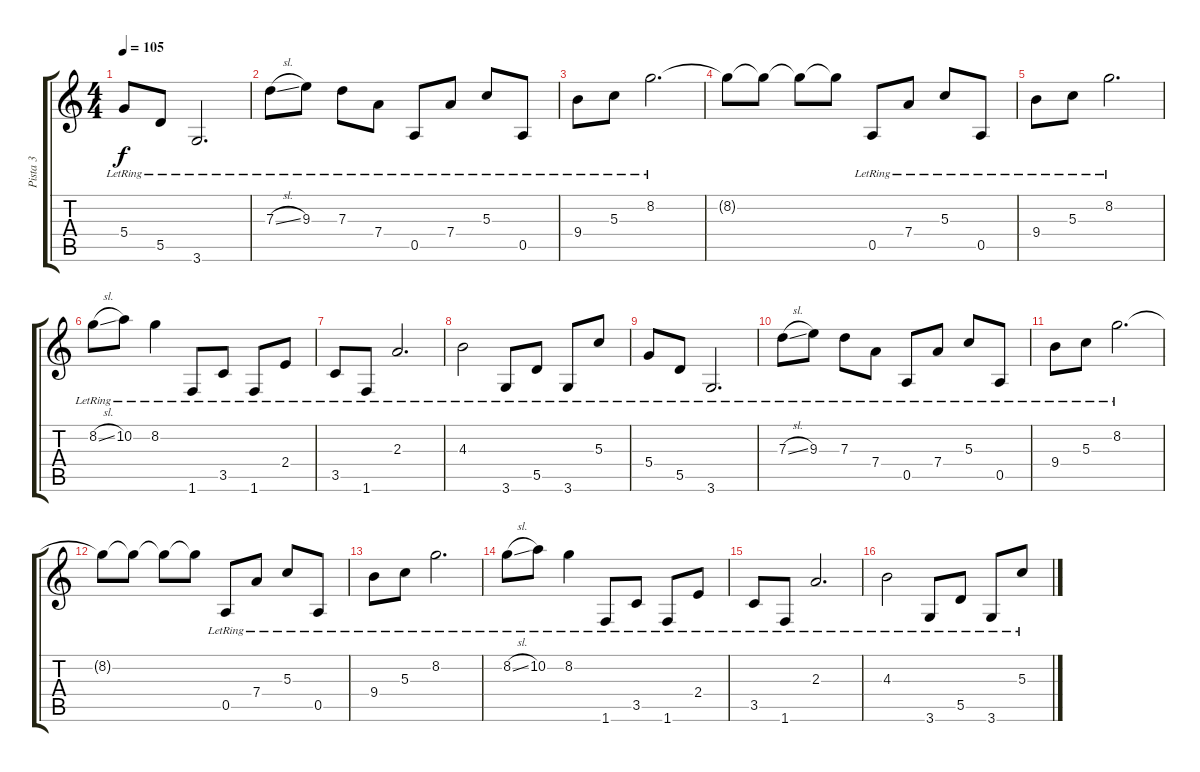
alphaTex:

\track ("Pista 3" "Pista 3") {instrument electricguitarjazz}
\staff {score tabs}
\tuning (E4 B3 G3 D3 A2 E2) {hide}
\ts (4 4)
\tempo 105
\clef g2
\ks c
5.4{lr}.8{dy f} 5.5{lr}.8 3.6{lr}.2{d} |
7.3{sl lr}.8 9.3{lr}.8 7.3{lr}.8 7.4{lr}.8 0.5{lr}.8 7.4{lr}.8 5.3{lr}.8 0.5{lr}.8 |
9.4{lr}.8 5.3{lr}.8 8.2{lr}.2{d} |
8.2{t}.8 8.2{t}.8 8.2{t}.8 8.2{t}.8 0.5{lr}.8 7.4{lr}.8 5.3{lr}.8 0.5{lr}.8 |
9.4{lr}.8 5.3{lr}.8 8.2{lr}.2{d} |
8.2{sl lr}.8 10.2{lr}.8 8.2{lr}.4 1.6{lr}.8 3.5{lr}.8 1.6{lr}.8 2.4{lr}.8 |
3.5{lr}.8 1.6{lr}.8 2.3{lr}.2{d} |
4.3{lr}.2 3.6{lr}.8 5.5{lr}.8 3.6{lr}.8 5.3{lr}.8 |
5.4{lr}.8 5.5{lr}.8 3.6{lr}.2{d} |
7.3{sl lr}.8 9.3{lr}.8 7.3{lr}.8 7.4{lr}.8 0.5{lr}.8 7.4{lr}.8 5.3{lr}.8 0.5{lr}.8 |
9.4{lr}.8 5.3{lr}.8 8.2{lr}.2{d} |
8.2{t}.8 8.2{t}.8 8.2{t}.8 8.2{t}.8 0.5{lr}.8 7.4{lr}.8 5.3{lr}.8 0.5{lr}.8 |
9.4{lr}.8 5.3{lr}.8 8.2{lr}.2{d} |
8.2{sl lr}.8 10.2{lr}.8 8.2{lr}.4 1.6{lr}.8 3.5{lr}.8 1.6{lr}.8 2.4{lr}.8 |
3.5{lr}.8 1.6{lr}.8 2.3{lr}.2{d} |
4.3{lr}.2 3.6{lr}.8 5.5{lr}.8 3.6{lr}.8 5.3{lr}.8
